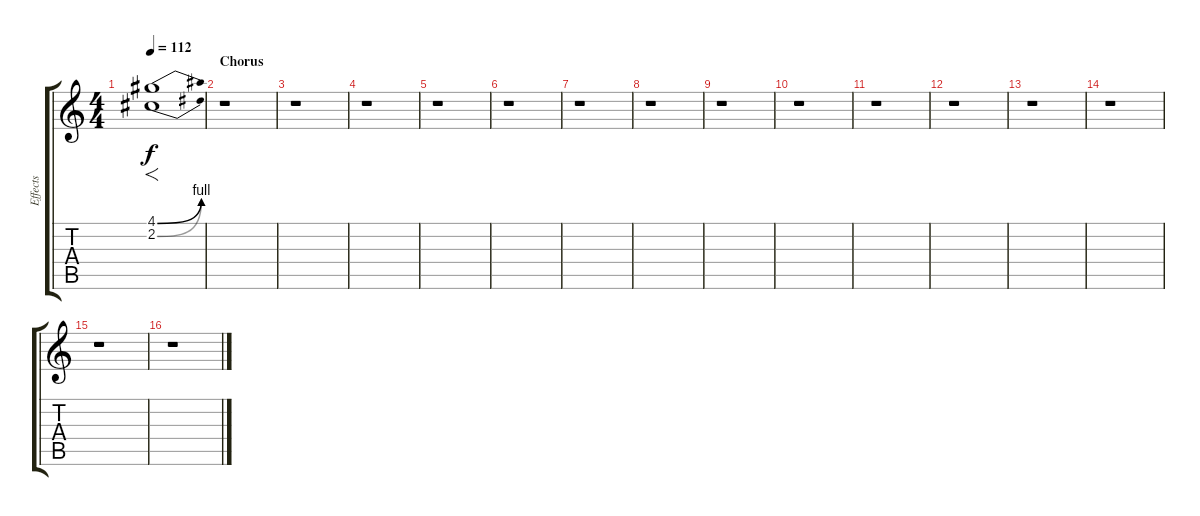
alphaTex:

\track ("Effects" "Effects") {instrument electricbassfinger}
\staff {score tabs}
\tuning (E4 B3 G3 D3 A2 E2) {hide}
\ts (4 4)
\tempo 112
\clef g2
\ks c
(4.1{be (bend 0 0 60 4)} 2.2{be (bend 0 0 60 4)}).1{f dy f volume 8 instrument applause} |
\section ("" "Chorus")
r.1 |
r.1 |
r.1 |
r.1 |
r.1 |
r.1 |
r.1 |
r.1 |
r.1 |
r.1 |
r.1 |
r.1 |
r.1 |
r.1 |
r.1
